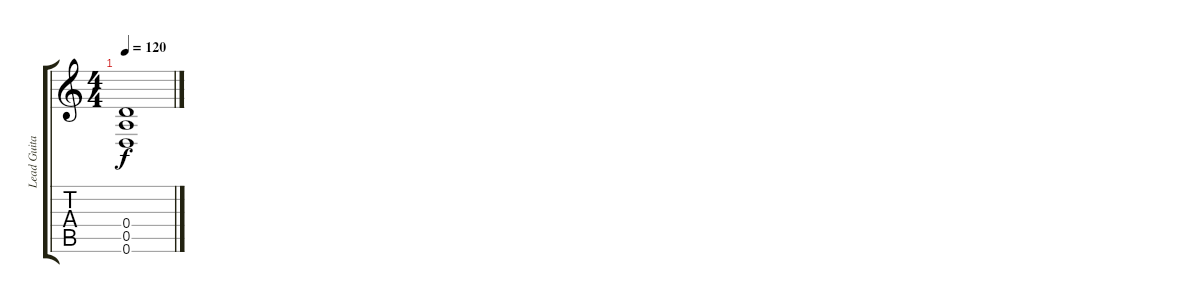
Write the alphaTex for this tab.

\track ("Lead Guitar" "Lead Guita") {instrument distortionguitar}
\staff {score tabs}
\tuning (E4 B3 G3 D3 A2 D2) {hide}
\ts (4 4)
\tempo 120
\clef g2
\ks c
(0.4 0.5 0.6).1{dy f}
